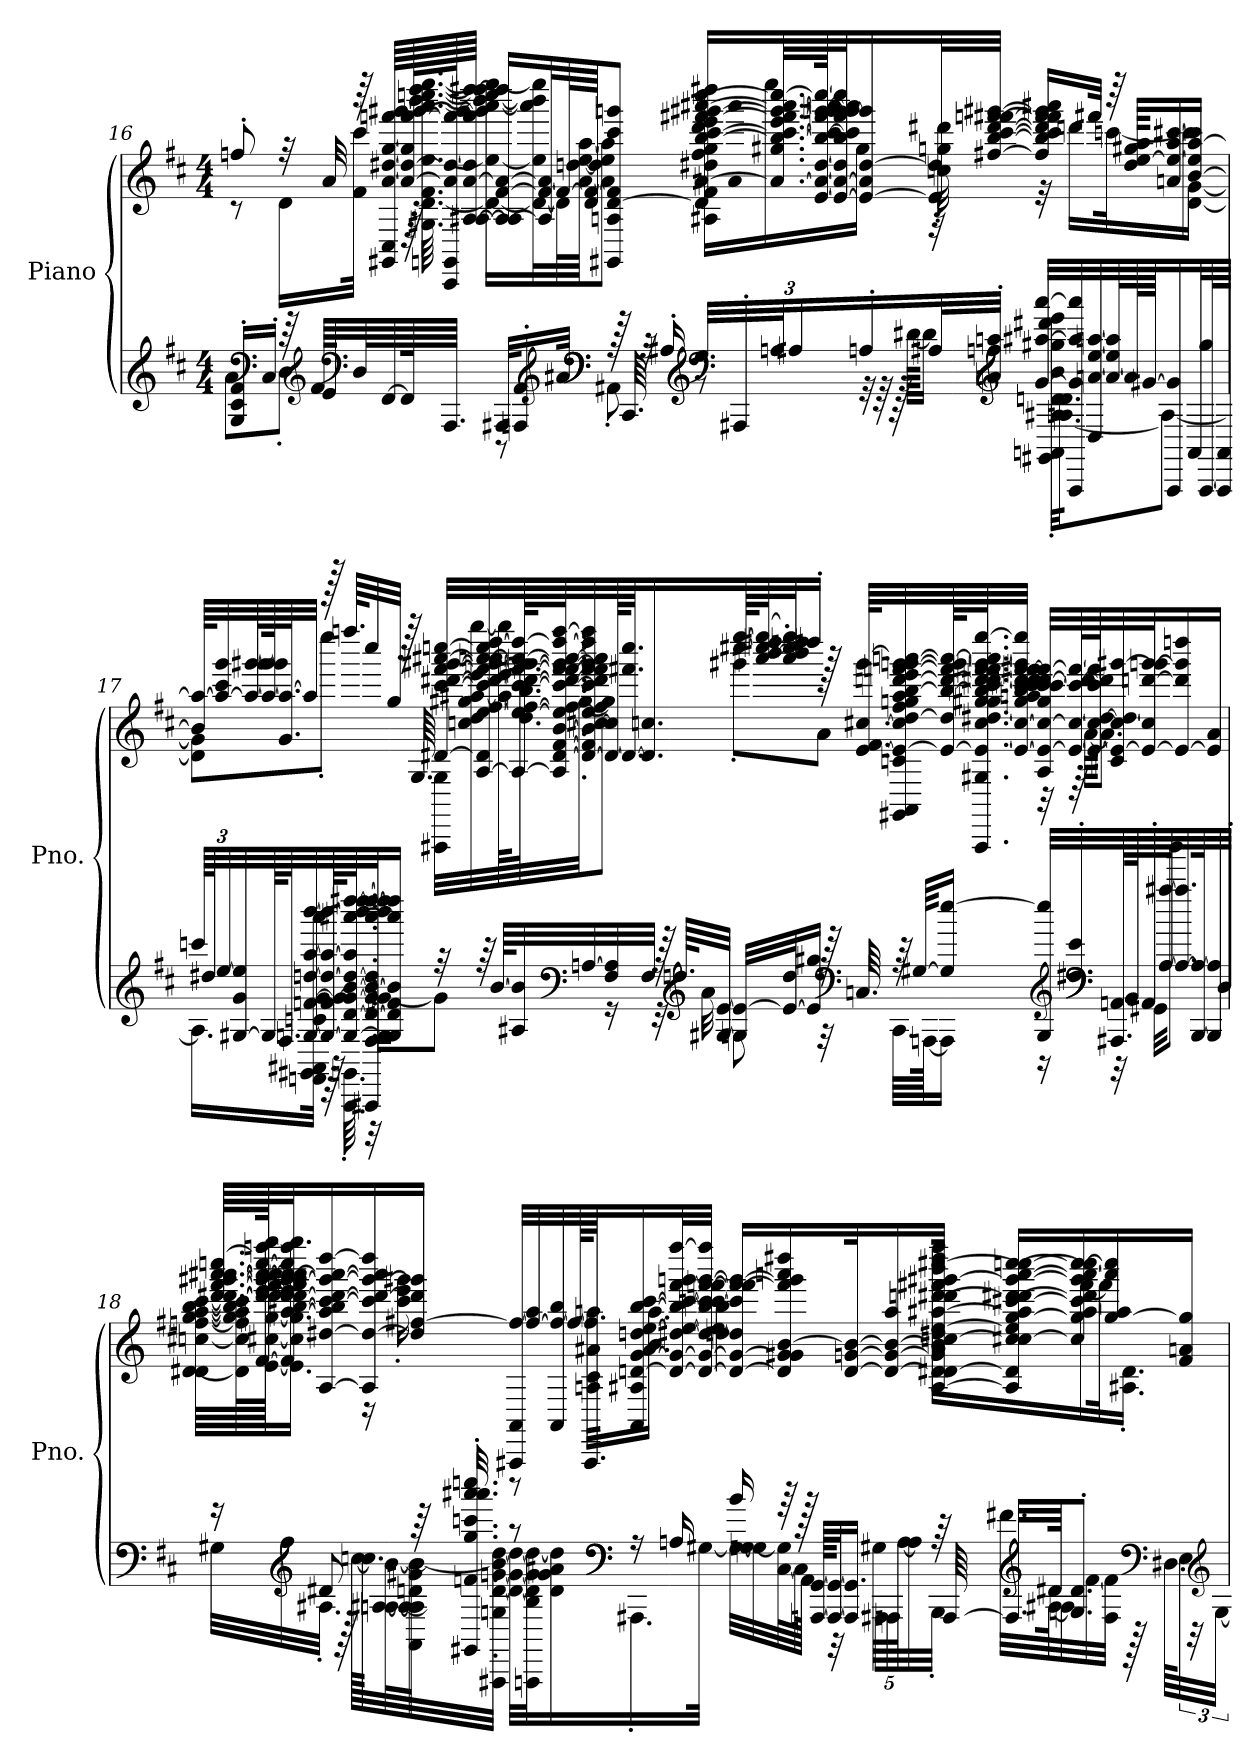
**kern	**kern
*part1	*part1
*staff2	*staff1
*I"Piano	*
*I'Pno.	*
!!LO:LB:g=z
*clefG2	*clefG2
*k[f#c#]	*k[f#c#]
*M4/4	*M4/4
=16	=16
*^	*^
16G/' 16c#/' 16f#/'LL	8a\L	8ffn'/	8r
*clefF4	*	*	*
16C#'/JJ	.	.	.
64r	8D'\J	32r	16d\LL
*clefG2	*	*	*
64f#/KLLL	.	.	.
32e/	.	32a/	.
*clefF4	*	*	*
64D/L	.	64r	32f#\ 32ccc#\JJk
[64FF#/	.	64GG#X/ 64C#/ [64a/ [64dd#X/ [64gg/ [64fffn/ [64ggg#X/LLLL	.
128FF#/K]	.	128a/_ 128dd#/_ 128gg/] 128fff/_ 128ggg#/_L	128r
64.AAA/JJJJ	.	128CC#/ 128GGn/ 128a/] 128dd#/_ 128fff/_ 128ggg#/_J	64.G#X\ [64.d\ 64.f#\ [64.ee\ [64.aaa\ [64.bbb\ [64.ccccn\ [64.dddd\ [64.eeee\
.	.	[64A/ [64A#X/ [64a/ 64dd#/] 64fff/] 64ggg#/] [64dddd#X/JJJJ	.
32AAA#X/KLL	8r	16A/_ 16A#/] [16f#/ 16a/_ 16dddd#/]LL	16d\_ 16ee\_ 16aaa\_ 16bbb\_ 16cccc\] 16dddd\] 16eeee\_LL
16AAAn/' 16AA/'	.	.	.
.	.	32A/] 32f#/_ 32a/]L	32d\_ 32ee\] 32aaa\] 32bbb\] 32eeee\]L
*clefG2	*	*	*
32a#X/JJk	.	64f#/L_	64d\L]
.	.	64d/ 64f#/_JJJ	[64a\ [64ddn\ [64ee\ [64aa\JJJ
*clefF4	*	*	*
128r	8AA#X'\	8GG#X/ 8An/ [8d/ 8f#/] 8ccc#/ 8gggn/J	8a\] 8dd\] 8ee\] 8aa\]J
64.CC#/	.	.	.
32r	.	.	.
16A#X'/	.	.	.
*clefG2	*	*	*
32ee/LLL	8r	16d/] [16a/ [16bb/ [16ccc#/ [16fff#X/ [16ggg#X/ [16aaa/ [16cccc/LL	16A#X\ 16f#\ 16a#X\ 16dd#X\ 16ff\ 16gg\ 16ddd\ 16eee\ 16aaa#X\ 16dddd#X\LL
*clefF4	*	*	*
32AAA#X'/	.	.	.
*Xbrackettup	*	*	*
48An/J	.	64.a/_ 64.gg#X/ 64.bb/_ 64.ccc#/_ 64.eee/ 64.fff#/_ 64.ggg#/_ 64.aaa/_ 64.cccc/_LL	16eeee\
24A#X/	.	.	.
.	.	[128e/ 128a/_ [128dd#/ 128bb/_ 128ccc#/_ 128fff#/_ [128gggn/ 128ggg#/_ 128aaa/_ 128cccc/_JK	.
.	.	32e/_ 32a/_ 32dd#/] 32bb/] 32ccc#/] 32fff#/] 32ggg/_ 32ggg#/] 32aaa/] 32cccc/]J	.
16An'/	32r	16e/_ 16a/] [16dd#/ 16ggg/]	16gg#\JJ
.	64r	.	.
.	128r	.	.
.	[128d#X\KKKLL	.	.
32A#X/L	16d#\JJ]	32e/] 32dd#/]L	32r
32Cn/' 32An/' 32cn/'JJJ	.	[32ff#X/ [32bb/ [32ccc#/ [32ddd/ [32fffn/ [32fff#X/ [32ggg#X/JJJ	32ccn\' 32ggn\' 32ddd#X\'
*clefG2	*	*	*
[32g/ [32aa#X/ [32aaa/LLL	32GG#X\' 32AAn\' 32A#X\' 32dn\' 32b\' 32gg#X\' 32ddd#X\' 32eee\'KLL	16ff#/] 16bb/] 16ccc#/] 16ddd/] 16fff/] 16fff#/] 16ggg#/] 16aaa#X/LL	32r
32AAA#/ 32g/] 32aa#/] 32aaa/]	[16.An\ 16.d\J	.	16dddn\LL
32D/ [32an/ [32ee/ [32aan/	.	32fff#X/JJk	.
64a/_ 64ee/] 64aa/]L	.	64r	[32cccn\K
128a/L]	.	64dd#/ [64ee/ 64gg#X/ 64aa/KKLL	.
[128g#X/JJJ	.	.	.
16AAA#/ 16g#/]	8A\J_	16an/ 16ee/_ [16aa/ [16ccc#X/	16ccc\]
32AA/L	.	[16b/ 16ee/] 16aa/_ 16ccc#/]JJ	[16d\ [16g\JJ
[64AAA#/ 64gg#/L	.	.	.
64AAA#/] 64AA/JJJJ	.	.	.
!!LO:LB:g=z	!!
=17	=17	=17	=17
96cccn/LLLL	16.A\LL]	64b/] 64aa/_KLLL	8d\] 8g\]L
96dd#X/J	.	.	.
.	.	32aa/_ 32ccc#/ 32ggg/	.
[48ee/	.	.	.
[48G#X/ 48g/ 48ee/]	.	.	.
.	.	64aa/_ [64ggg/ [64ggg#X/L	.
128G#/KL]	.	128aa/_ 128ggg/] 128ggg#/]K	.
64.F#/J	.	64.g/ 64.aa/_J	.
[32Gn/ [32fn/ [32g/ [32ddn/ [32aa/ [32bbb/	32FFn\ 32GG#X\ 32AA#X\ 32cn\ 32aaa\JJk	32aa/JJJ]	.
128G/_ 128f/] 128g/_ 128dd/_ 128aa/_ 128bbb/_KL	128r	128r	8eeee'\J
64.G/_ [64.d/ 64.g/_ [64.b/ 64.dd/_ 64.aa/] [64.aaa#X/ 64.bbb/] [64.dddd/ [64.dddd#X/J	64.AAA\' 64.GGn\'	64.ffffn/KLLL	.
32AAA#X/ 32F#/ 32G/] 32d/_ 32g/] 32b/_ 32dd/] 32aaa#/_ 32bbb/ 32dddd/_ 32dddd#/]J	32r	32cccc#/	.
16G/ 16d/] 16f#X/ 16b/] 16aaa#/] 16dddd/]JJ	[16g\KL	32gg/JJJ	.
.	.	128r	.
.	.	64.G/	.
32r	8g\J]	[32d#X/ [32ccc#/ [32ddd#X/ [32fff#/ [32ggg#X/ [32aaa#X/ [32ccccn/LLL	32AAA#X\ 32G\LLL
64r	.	[32A/ 32d#/] [32ee/ [32ff#/ 32ccc#/_ 32ddd#/_ 32fff#/_ 32ggg#/_ [32aaan/ 32aaa#/] 32cccc/] [32dddd/	32ccn\ 32dd\ 32gg#X\ [32aa#X\ [32eee\ [32gggg\
[64b/KLLL	.	.	.
32A#X/ 32b/]	.	128A/_ 128ee/_ 128ff#/_ 128ccc#/_ 128ddd#/_ 128fff#/_ 128ggg#/_ 128aaa/_ 128dddd/_KL	128aa#\] 128eee\] 128gggg\]KL
.	.	64.A/] [64.d#/ [64.f#/ [64.b/ 64.ee/_ 64.ff#/_ 64.ccc#/_ 64.ddd#/_ [64.fffn/ 64.fff#/_ 64.ggg#/_ 64.aaa/_ 64.dddd/_ [64.ffff/J	64.dd\ 64.bb\ 64.gggn\J
*clefF4	*	*	*
[32An/	.	32d#/_ 32f#/] 32b/] [32cc#X/ 32ee/] 32ff#/] 32ccc#/] 32ddd#/] 32fff/] 32fff#/] 32ggg#/] 32aaa/] 32dddd/] 32ffff/]	[32gg#\JJ
32F#/ 32A/]	16r	128d#/_ 128cc#/]KL	8gg#\J]
.	.	64.d#/_ 64.fff#X/ 64.cccc/JJ	.
32F#/JJJ	.	16.d#/] 16.ccn/	.
128r	32r	.	.
64.Fn/KLLL	.	.	.
*clefG2	*	*	*
[32G#X/ [32e/JJJ	32a\	.	.
32G#/] 32e/_LLL	8Gn\	[128cccc#X/ [128eeee/KLL	8ggg#X'\L
.	.	[64.aaa#X/ [64.bbb/ 64.cccc#/_ 64.dddd#X/ 64.eeee/_J	.
32e/_ 32dd/J	.	32aaa#/] 32bbb/] 32cccc#/] 32ddddn/ 32eeee/]J	.
16e/] 16gg#X/JJ	.	16dddd#X'/JJ	.
128r	32r	128r	8a\J
*clefF4	*	*	*
64.Cn/	.	[64.e/ 64.f#/ [64.cc#X/ [64.ggg#/KLLL	.
64r	64.CC#\LLLL	32GG#X/ 32AA/ 32cn/ 32e/_ 32cc#/] [32dd/ 32ff#/ 32ggn/ 32aa#/ [32bb/ [32dddn/ 32eee/ [32fffn/ [32gggn/ 32ggg#/] [32aaan/	.
[64G#X/KKLL	.	.	.
.	[128AAAn\JJK	.	.
16G#/] [16ee/JJ	16AAA\JJ]	128e/_ 128dd/] 128bb/_ 128ddd/_ 128fff/_ 128ggg/_ 128aaa/_KL	.
.	.	64.AAA#/ 64.G#X/ 64.e/_ [64.cc#/ 64.dd#X/ 64.gg/ 64.gg#X/ 64.bb/_ 64.cccn/ 64.ddd/_ 64.ddd#X/ 64.fff/_ 64.fff#X/ 64.ggg/_ 64.aaa/] [64.eeee/J	.
.	.	32e/_ 32cc#/_ 32gg#/ 32aan/ 32bb/] [32ccc/ [32ccc#X/ 32ddd/] [32ddd#X/ 32fff/] [32fff#X/ 32ggg/] 32eeee/]JJJ	.
32BBB/ 32ee/]LLL	16r	32A/ 32e/_ 32cc#/_ 32gg#/ 32ccc/] 32ccc#/_ 32ddd#/_ 32fff#/_LLL	32r
*clefG2	*	*	*
32dd#X/' 32ccc/'	.	64e/_ 64cc#/_ 64ccc#/_ 64ddd#/_ 64fff#/_L	64r
.	.	64e/_ 64cc#/_ [64dd#/ 64ccc#/] 64ddd#/] 64fff#/]J	[64a\KKKL
*clefF4	*	*	*
64.AAA#X/ 64.AAn/L	32r	32c#X/ 32e/_ 32cc#/_ 32dd#/] [32ggg#X/	8.a\J]
128BB/K	.	.	.
64AA'/	32GG#X\KKL	32e/_ 32cc#/] [32dddn/ [32gggn/ 32ggg#/]J	.
[64A/ [64aa#X/J	.	.	.
32.A/_ 32.aa#/]	8bbb\J	16e/_ 16ddd/] 16ggg/] 16ddddn/	.
[64BBB/ 64A/_K	.	.	.
32BBB/] 32A/]	.	16e/] 16a/JJ	.
32D'/JJJ	.	.	.
!!LO:LB:g=z	!!
=18	=18	=18	=18
16r	32G#X\LLL	[64.ddd/ [64.ddd#X/ [64.fff#/ [64.ggg#X/ [64.aaa/ [64.aaa#X/ [64.ccccn/LLLL	[64d\ 64d#X\ [64ccn\ [64ffn\ [64gg\ [64aa\ [64bb\ [64ccc#\LLLL
.	.	.	128d\] 128cc\] 128ff\] 128gg\] 128aa\] 128bb\] 128ccc#\]L
.	.	[128f#/ 128ddd/_ 128ddd#/_ [128eee/ 128fff#/_ 128ggg#/_ 128aaa/_ 128aaa#/_ 128cccc/_ [128ffffn/JK	[128e\ [128cc#X\ [128gg#X\ [128gggg\JJJ
.	32A\	32f#/] [32aa#X/ [32bb/ 32ddd/] 32ddd#/_ 32eee/] 32fff#/] [32gggn/ 32ggg#/] 32aaa/_ 32aaa#/] 32cccc/] 32ffff/]J	16.e\] 16.cc#\] 16.gg#\] 16.gggg\]JJ
*clefG2	*	*	*
8d#X/	32.A#X'\JJJ	[16A/ [16dd#X/ 16aa#/] 16bb/] [16ccc#/ 16ddd#/_ 16ggg/_ 16aaa/_ [16dddd/	.
.	128r	.	.
.	[128ccn\KKLLL	.	.
.	32.cc\]	16A/] 16dd#/_ 16ccc#/] 16ddd#/_ 16ggg/_ 16aaa/] 16dddd/]	16r
.	[64An\ [64A#X\ [64b\L	.	.
64r	64A\] 64A#\_ 64b\_	16dd#/] [16ff#X/ 16ddd#/] 16ggg/]JJ	16ccc#\' 16eee\' 16ggg#X\'
32.GG#X/' 32.fn/' 32.gg/' 32.cccn/' 32.aaa/' 32.aaa#X/' 32.ccccn/'	64AA\ 64A#\] 64dn\ 64g#X\ 64b\_J	.	.
.	32AAA#X\ 32Gn\ [32d\ [32gn\ 32b\] [32dd\JJJ	.	.
8r	32d\_ 32g\_ 32dd\_LLL	32AAA#X/ 32AA/ 32ff#/_LLL	8r
.	32AAAn\ 32B\ 32d\] 32g\] 32dd\_J	32ff#/_ 32aa#/	.
.	16d\ 16g\ 16a#X\ 16dd\]	32AA/ 32ff#/_ 32bb/	.
.	.	128ff#/KL_	.
.	.	64.AAA#/ 64.ff#/]JJ	.
*clefF4	*	*	*
16r	16.AAA#X'\	16AA/ 16A#X/ [16dn/ [16g/ 16a/ 16ddn/ [16ee/ [16bb/ [16ccc#/	32An\ 32c#\ 32a#X\ 32aan\KLL
.	.	.	16.b\ 16.aa\JJ
16An/	.	32d/_ 32g/_ [32dd#X/ 32ee/_ 32bb/_ 32ccc#/_ [32fff#/ 32gggn/ [32ffff/L	.
.	[32G#X\JJk	32d/_ 32g/_ 32dd#/_ 32ee/] 32bb/] [32cccn/ 32ccc#/] [32fffn/ 32fff#/_ [32ggg/ 32ffff/]JJJ	.
16b/	32G#\LLL_	16d/_ 16g/_ 16dd#/] 16ccc/] 16fff/_ 16fff#/] 16ggg/_LL	4ddn\ 4bb\
.	[32Gn\ 32G#\]	.	.
64r	[64C#\ 64G\]L	16d/] 16g/] 16g#X/ [16b/ 16fff/] 16ggg/] 16aaan/ 16dddd#X/	.
128r	128C#\L]	.	.
[128AAAn/ [128GG#/KKLLL	128AA\JJJJJ	.	.
32AAA/_ 32GG#/_J	32r	.	.
16.AAA/] 16.GG#/]JJ	40AAA#X\LLL	[32d/ [32gn/ 32b/_K	.
.	80G#X\L	.	.
.	.	16d/_ 16g/_ 16b/_ 16aa/	.
.	80AAAn\	.	.
.	[80A\J	.	.
.	32A\]	.	.
64r	32BBB'\JJJ	[32A/ 32d/] [32d#X/ 32g/] 32b/] [32ccn/ [32ee/ [32aa#X/ [32dddn/ 32ddd#X/ 32fff#X/ [32ggg#X/ [32cccc#X/JJk	.
[64AAA/	.	.	.
32.AAA/LLL]	32.f#X\LLL	16A/] 16d#/] 16cc/] [16cc#X/ 16ee/] [16gg#/ 16aa#/] [16ccc#X/ 16ddd/] [16ddd#X/ 16ggg#/_ [16aaa/ [16ccccn/ 16cccc#/_LL	16a#\ 16dd#X\ 16fff#\ 16bbb\ 16dddd#\ 16ffff\LL
*clefG2	*	*	*
64d#X/JJK	[64A#X\K	.	.
8.Gn/' 8.d#/'J	32A#\]	16cc#/] 16gg#/_ [16aa#/ 16ccc#/] 16ddd#/] 16ggg#/] 16aaa/_ 16cccc/_ 16cccc#/]	[16fff#\
.	[32f#\	.	.
.	32F#\ 32f#\]JJJ	16gg#/_ 16aa#/] 16aaa/] 16cccc/]	32fff#\K]
.	128r	.	16.A#X\' 16.d#\'JJ
*clefF4	*	*	*
.	64.D#X\KLLL	.	.
*	*brackettup	*	*
.	48E\JJJ	16f#/ 16an/ 16gg#/]JJ	.
.	48r	.	.
*clefG2	*	*	*
.	[48G\	.	.
*v	*v	*	*
*	*v	*v
=	=
*-	*-
